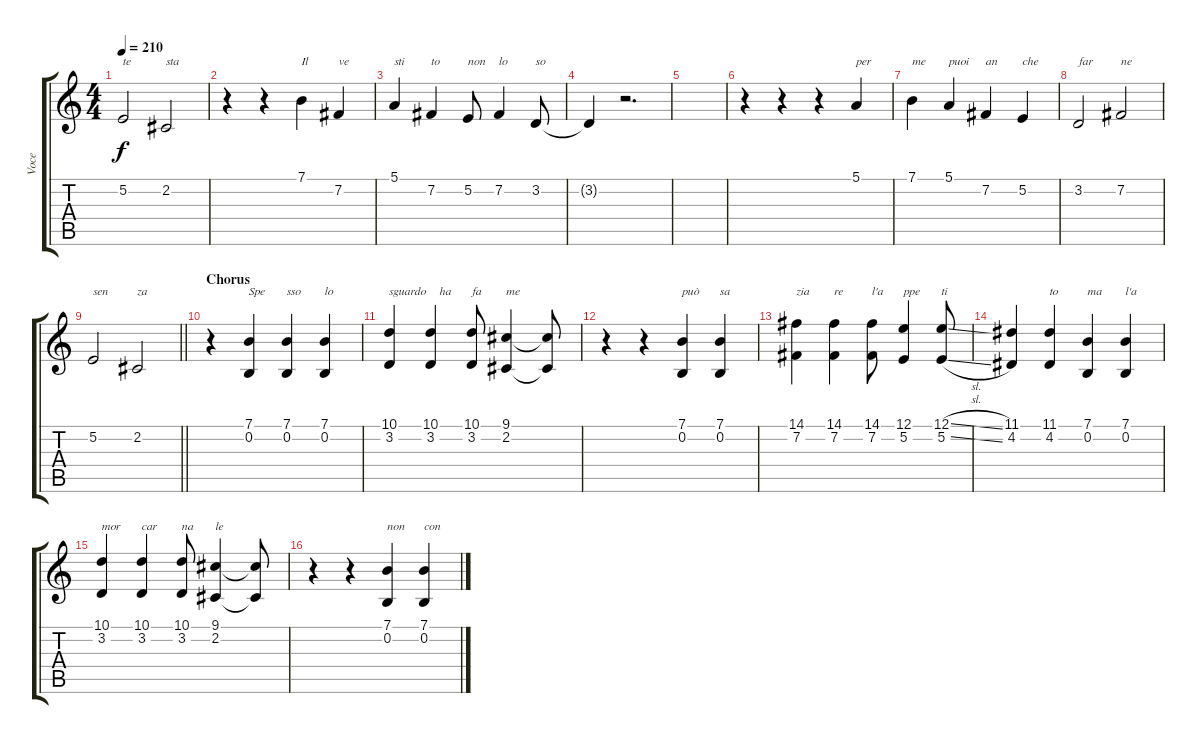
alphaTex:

\track ("Voce" "Voce") {instrument ocarina}
\staff {score tabs}
\tuning (E4 B3 G3 D3 A2 E2) {hide}
\ts (4 4)
\tempo 210
\clef g2
\ks c
5.2.2{txt "te" dy f} 2.2.2{txt "sta"} |
r.4 r.4 7.1.4{txt "Il"} 7.2.4{txt "ve"} |
5.1.4{txt "sti"} 7.2.4{txt "to"} 5.2.8{txt "non"} 7.2.4{txt "lo"} 3.2.8{txt "so"} |
3.2{t}.4 r.2{d} |
|
r.4 r.4 r.4 5.1.4{txt "per"} |
7.1.4{txt "me"} 5.1.4{txt "puoi"} 7.2.4{txt "an"} 5.2.4{txt "che"} |
3.2.2{txt "far"} 7.2.2{txt "ne"} |
\barLineRight lightlight
5.2.2{txt "sen"} 2.2.2{txt "za"} |
\section ("" "Chorus")
r.4 (7.1 0.2).4{txt "Spe"} (7.1 0.2).4{txt "sso"} (7.1 0.2).4{txt "lo"} |
(10.1 3.2).4{txt "sguardo"} (10.1 3.2).4{txt "   ha"} (10.1 3.2).8{txt "fa"} (9.1 2.2).4{txt "me"} (9.1{t} 2.2{t}).8 |
r.4 r.4 (7.1 0.2).4{txt "può"} (7.1 0.2).4{txt "sa"} |
(14.1 7.2).4{txt "zia"} (14.1 7.2).4{txt "re"} (14.1 7.2).8{txt "l'a"} (12.1 5.2).4{txt "ppe"} (12.1{sl} 5.2{sl}).8{txt "ti"} |
(11.1 4.2).4 (11.1 4.2).4{txt "to"} (7.1 0.2).4{txt "ma"} (7.1 0.2).4{txt "l'a"} |
(10.1 3.2).4{txt "mor"} (10.1 3.2).4{txt "car"} (10.1 3.2).8{txt "na"} (9.1 2.2).4{txt "le"} (9.1{t} 2.2{t}).8 |
r.4 r.4 (7.1 0.2).4{txt "non"} (7.1 0.2).4{txt "con"}
